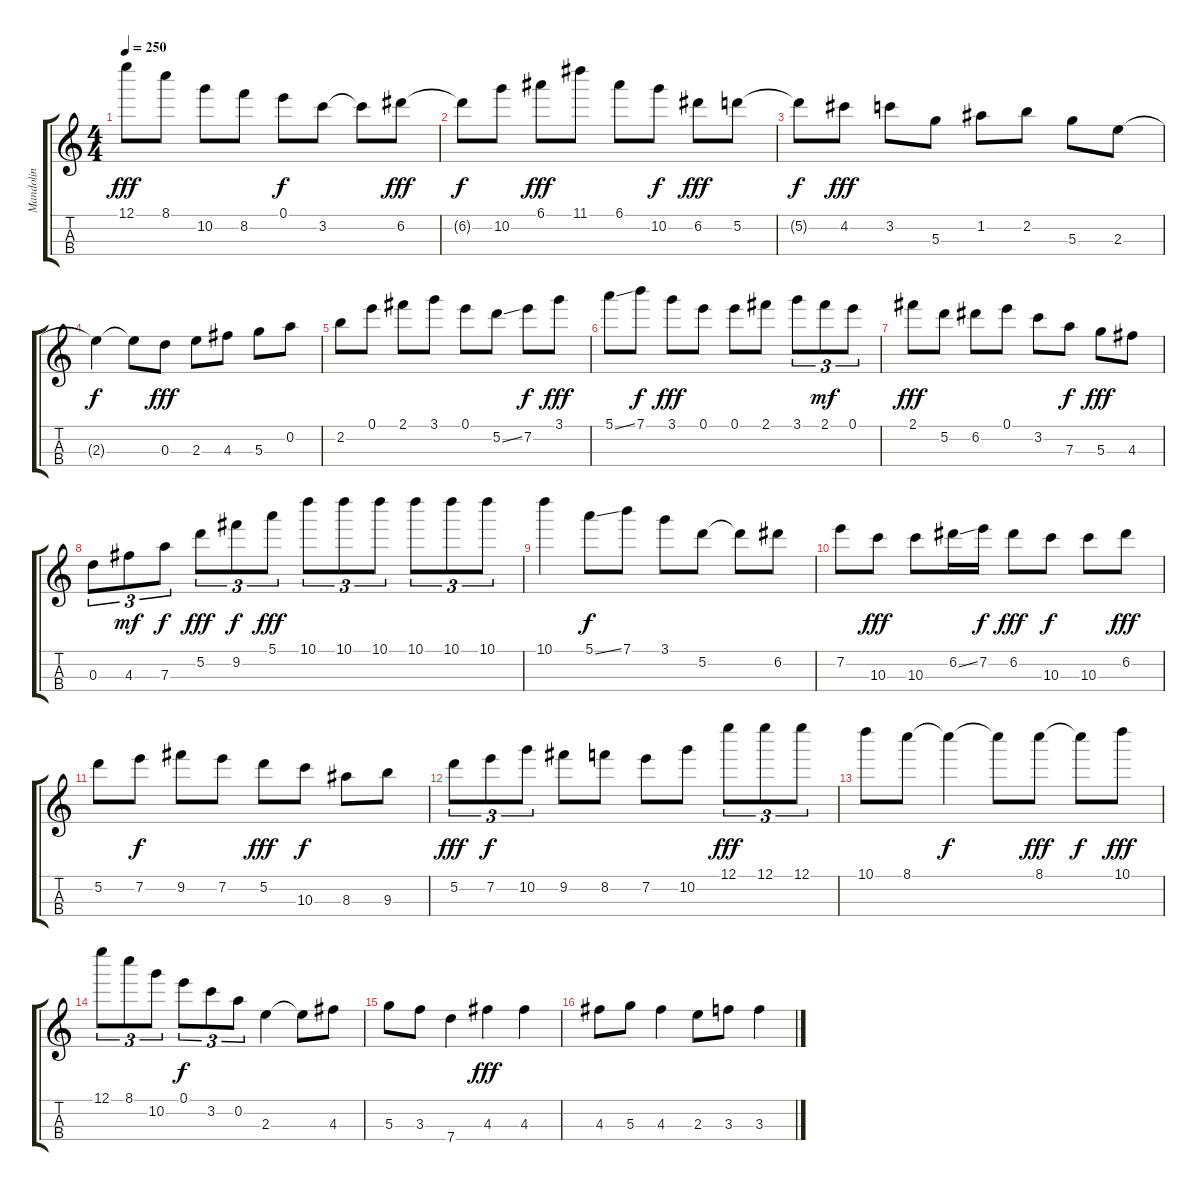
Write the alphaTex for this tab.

\track ("Mandolin" "Mandolin") {instrument acousticguitarsteel}
\staff {score tabs}
\tuning (E5 A4 D4 G3) {hide}
\ts (4 4)
\tempo 250
\clef g2
\ks c
12.1.8{dy fff} 8.1.8 10.2.8 8.2.8 0.1.8{dy f} 3.2.8 3.2{t}.8 6.2.8{dy fff} |
6.2{t}.8{dy f} 10.2.8 6.1.8{dy fff} 11.1.8 6.1.8 10.2.8{dy f} 6.2.8{dy fff} 5.2.8 |
5.2{t}.8{dy f} 4.2.8{dy fff} 3.2.8 5.3.8 1.2.8 2.2.8 5.3.8 2.3.8 |
2.3{t}.4{dy f} 2.3{t}.8 0.3.8{dy fff} 2.3.8 4.3.8 5.3.8 0.2.8 |
2.2.8 0.1.8 2.1.8 3.1.8 0.1.8 5.2{ss}.8 7.2.8{dy f} 3.1.8{dy fff} |
5.1{ss}.8 7.1.8{dy f} 3.1.8{dy fff} 0.1.8 0.1.8 2.1.8 3.1.8{tu (3 2)} 2.1.8{tu (3 2) dy mf} 0.1.8{tu (3 2)} |
2.1.8{dy fff} 5.2.8 6.2.8 0.1.8 3.2.8 7.3.8{dy f} 5.3.8{dy fff} 4.3.8 |
0.3.8{tu (3 2)} 4.3.8{tu (3 2) dy mf} 7.3.8{tu (3 2) dy f} 5.2.8{tu (3 2) dy fff} 9.2.8{tu (3 2) dy f} 5.1.8{tu (3 2) dy fff} 10.1.8{tu (3 2)} 10.1.8{tu (3 2)} 10.1.8{tu (3 2)} 10.1.8{tu (3 2)} 10.1.8{tu (3 2)} 10.1.8{tu (3 2)} |
10.1.4 5.1{ss}.8{dy f} 7.1.8 3.1.8 5.2.8 5.2{t}.8 6.2.8 |
7.2.8 10.3.8{dy fff} 10.3.8 6.2{ss}.16 7.2.16{dy f} 6.2.8{dy fff} 10.3.8{dy f} 10.3.8 6.2.8{dy fff} |
5.2.8 7.2.8{dy f} 9.2.8 7.2.8 5.2.8{dy fff} 10.3.8{dy f} 8.3.8 9.3.8 |
5.2.8{tu (3 2) dy fff} 7.2.8{tu (3 2) dy f} 10.2.8{tu (3 2)} 9.2.8 8.2.8 7.2.8 10.2.8 12.1.8{tu (3 2) dy fff} 12.1.8{tu (3 2)} 12.1.8{tu (3 2)} |
10.1.8 8.1.8 8.1{t}.4{dy f} 8.1{t}.8 8.1.8{dy fff} 8.1{t}.8{dy f} 10.1.8{dy fff} |
12.1.8{tu (3 2)} 8.1.8{tu (3 2)} 10.2.8{tu (3 2)} 0.1.8{tu (3 2) dy f} 3.2.8{tu (3 2)} 0.2.8{tu (3 2)} 2.3.4 2.3{t}.8 4.3.8 |
5.3.8 3.3.8 7.4.4 4.3.4{dy fff} 4.3.4 |
4.3.8 5.3.8 4.3.4 2.3.8 3.3.8 3.3.4
